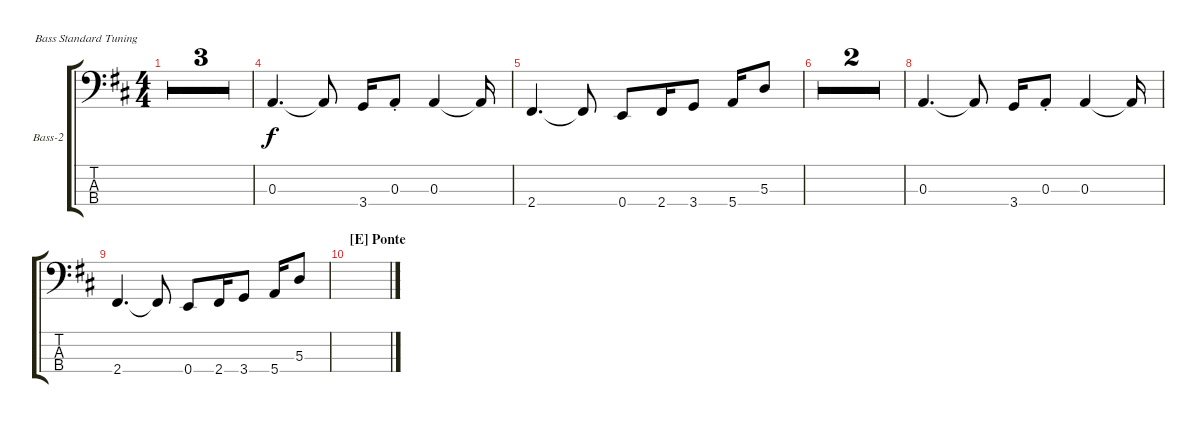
\defaultSystemsLayout 4
\bracketExtendMode groupsimilarinstruments
\firstSystemTrackNameOrientation horizontal
\otherSystemsTrackNameOrientation horizontal
\track ("Bass-hall" "Bass-2") {multiBarRest instrument electricbassfinger}
\staff {score tabs}
\tuning (G2 D2 A1 E1)
\ts (4 4)
\tempo 72
\clef f4
\ks d
|
|
|
0.3.4{d} 0.3{t}.8 3.4.16 0.3{st}.8 0.3.4 0.3{t}.16 |
2.4.4{d} 2.4{t}.8 0.4.8 2.4.16 3.4.8 5.4.16 5.3.8 |
|
|
0.3.4{d} 0.3{t}.8 3.4.16 0.3{st}.8 0.3.4 0.3{t}.16 |
2.4.4{d} 2.4{t}.8 0.4.8 2.4.16 3.4.8 5.4.16 5.3.8 |
\section ("E" "Ponte")
